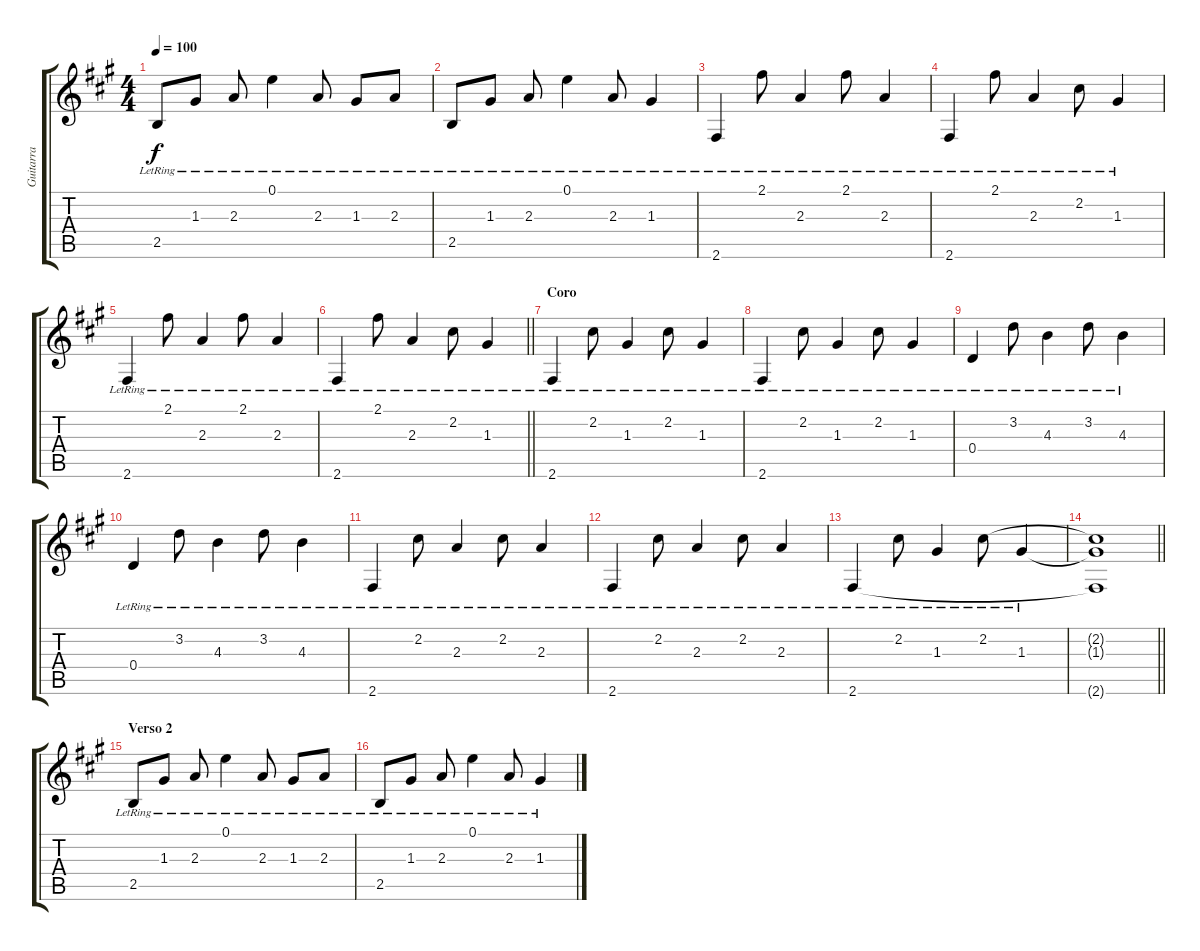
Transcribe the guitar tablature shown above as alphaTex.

\track ("Guitarra" "Guitarra") {instrument acousticguitarsteel}
\staff {score tabs}
\tuning (E4 B3 G3 D3 A2 E2) {hide}
\ts (4 4)
\tempo 100
\clef g2
\ks f#minor
2.5{lr}.8{dy f} 1.3{lr}.8 2.3{lr}.8 0.1{lr}.4 2.3{lr}.8 1.3{lr}.8 2.3{lr}.8 |
2.5{lr}.8 1.3{lr}.8 2.3{lr}.8 0.1{lr}.4 2.3{lr}.8 1.3{lr}.4 |
2.6{lr}.4 2.1{lr}.8 2.3{lr}.4 2.1{lr}.8 2.3{lr}.4 |
2.6{lr}.4 2.1{lr}.8 2.3{lr}.4 2.2{lr}.8 1.3{lr}.4 |
2.6{lr}.4 2.1{lr}.8 2.3{lr}.4 2.1{lr}.8 2.3{lr}.4 |
\barLineRight lightlight
2.6{lr}.4 2.1{lr}.8 2.3{lr}.4 2.2{lr}.8 1.3{lr}.4 |
\section ("" "Coro")
2.6{lr}.4 2.2{lr}.8 1.3{lr}.4 2.2{lr}.8 1.3{lr}.4 |
2.6{lr}.4 2.2{lr}.8 1.3{lr}.4 2.2{lr}.8 1.3{lr}.4 |
0.4{lr}.4 3.2{lr}.8 4.3{lr}.4 3.2{lr}.8 4.3{lr}.4 |
0.4{lr}.4 3.2{lr}.8 4.3{lr}.4 3.2{lr}.8 4.3{lr}.4 |
2.6{lr}.4 2.2{lr}.8 2.3{lr}.4 2.2{lr}.8 2.3{lr}.4 |
2.6{lr}.4 2.2{lr}.8 2.3{lr}.4 2.2{lr}.8 2.3{lr}.4 |
2.6{lr}.4 2.2{lr}.8 1.3{lr}.4 2.2{lr}.8 1.3{lr}.4 |
\barLineRight lightlight
(2.2{t} 1.3{t} 2.6{t}).1 |
\section ("" "Verso 2")
2.5{lr}.8 1.3{lr}.8 2.3{lr}.8 0.1{lr}.4 2.3{lr}.8 1.3{lr}.8 2.3{lr}.8 |
2.5{lr}.8 1.3{lr}.8 2.3{lr}.8 0.1{lr}.4 2.3{lr}.8 1.3{lr}.4
